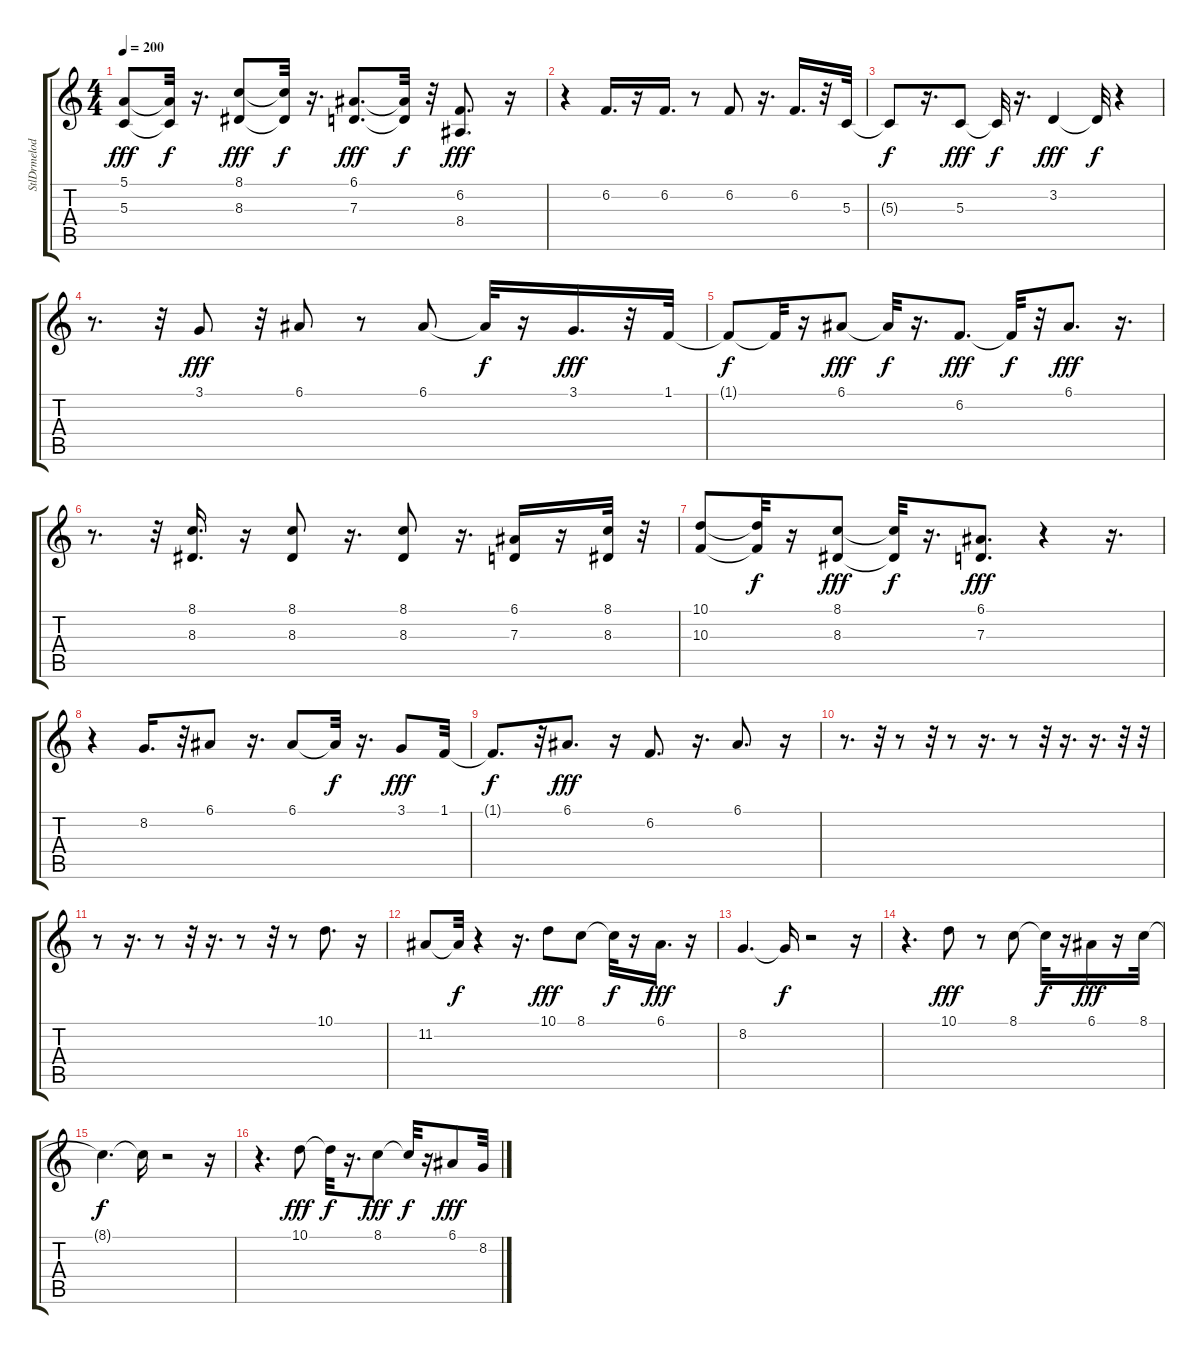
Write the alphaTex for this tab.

\track ("StlDrmelodyNoroll   " "StlDrmelod") {instrument steeldrums}
\staff {score tabs}
\tuning (E4 B3 G3 D3 A2 E2) {hide}
\ts (4 4)
\tempo 200
\clef g2
\ks c
(5.1 5.3).8{dy fff} (5.1{t} 5.3{t}).32{dy f} r.16{d} (8.1 8.3).8{dy fff} (8.1{t} 8.3{t}).32{dy f} r.16{d} (6.1 7.3).8{d dy fff} (6.1{t} 7.3{t}).32{dy f} r.32 (6.2 8.4).8{d dy fff} r.16 |
r.4 6.2.16{d} r.16 6.2.16{d} r.8 6.2.8 r.16{d} 6.2.16{d} r.32 5.3.32 |
5.3{t}.8{dy f} r.16{d} 5.3.8{dy fff} 5.3{t}.32{dy f} r.16{d} 3.2.4{dy fff} 3.2{t}.32{dy f} r.4 |
r.8{d} r.32 3.1.8{dy fff} r.32 6.1.8 r.8 6.1.8 6.1{t}.32{dy f} r.16 3.1.16{d dy fff} r.32 1.1.32 |
1.1{t}.8{dy f} 1.1{t}.32 r.16 6.1.8{dy fff} 6.1{t}.32{dy f} r.16{d} 6.2.8{d dy fff} 6.2{t}.32{dy f} r.32 6.1.8{d dy fff} r.16{d} |
r.8{d} r.32 (8.1 8.3).16{d} r.16 (8.1 8.3).8 r.16{d} (8.1 8.3).8 r.16{d} (6.1 7.3).16 r.16 (8.1 8.3).32 r.32 |
(10.1 10.3).8 (10.1{t} 10.3{t}).32{dy f} r.16 (8.1 8.3).8{dy fff} (8.1{t} 8.3{t}).32{dy f} r.16{d} (6.1 7.3).8{d dy fff} r.4 r.16{d} |
r.4 8.2.16{d} r.32 6.1.8 r.16{d} 6.1.8 6.1{t}.32{dy f} r.16{d} 3.1.8{dy fff} 1.1.32 |
1.1{t}.8{d dy f} r.32 6.1.8{d dy fff} r.16 6.2.8{d} r.16{d} 6.1.8{d} r.16 |
r.8{d} r.32 r.8 r.32 r.8 r.16{d} r.8 r.32 r.16{d} r.16{d} r.32 r.32 |
r.8 r.16{d} r.8 r.32 r.16{d} r.8 r.32 r.8 10.1.8{d} r.16 |
11.2.8 11.2{t}.32{dy f} r.4 r.16{d} 10.1.8{dy fff} 8.1.8 8.1{t}.32{dy f} r.16 6.1.16{d dy fff} r.16 |
8.2.4{d} 8.2{t}.16{dy f} r.2 r.16 |
r.4{d} 10.1.8{dy fff} r.8 8.1.8 8.1{t}.32{dy f} r.16 6.1.16{dy fff} r.16 8.1.32 |
8.1{t}.4{d dy f} 8.1{t}.16 r.2 r.16 |
r.4{d} 10.1.8{dy fff} 10.1{t}.32{dy f} r.16{d} 8.1.8{dy fff} 8.1{t}.32{dy f} r.16 6.1.8{dy fff} 8.2.32
